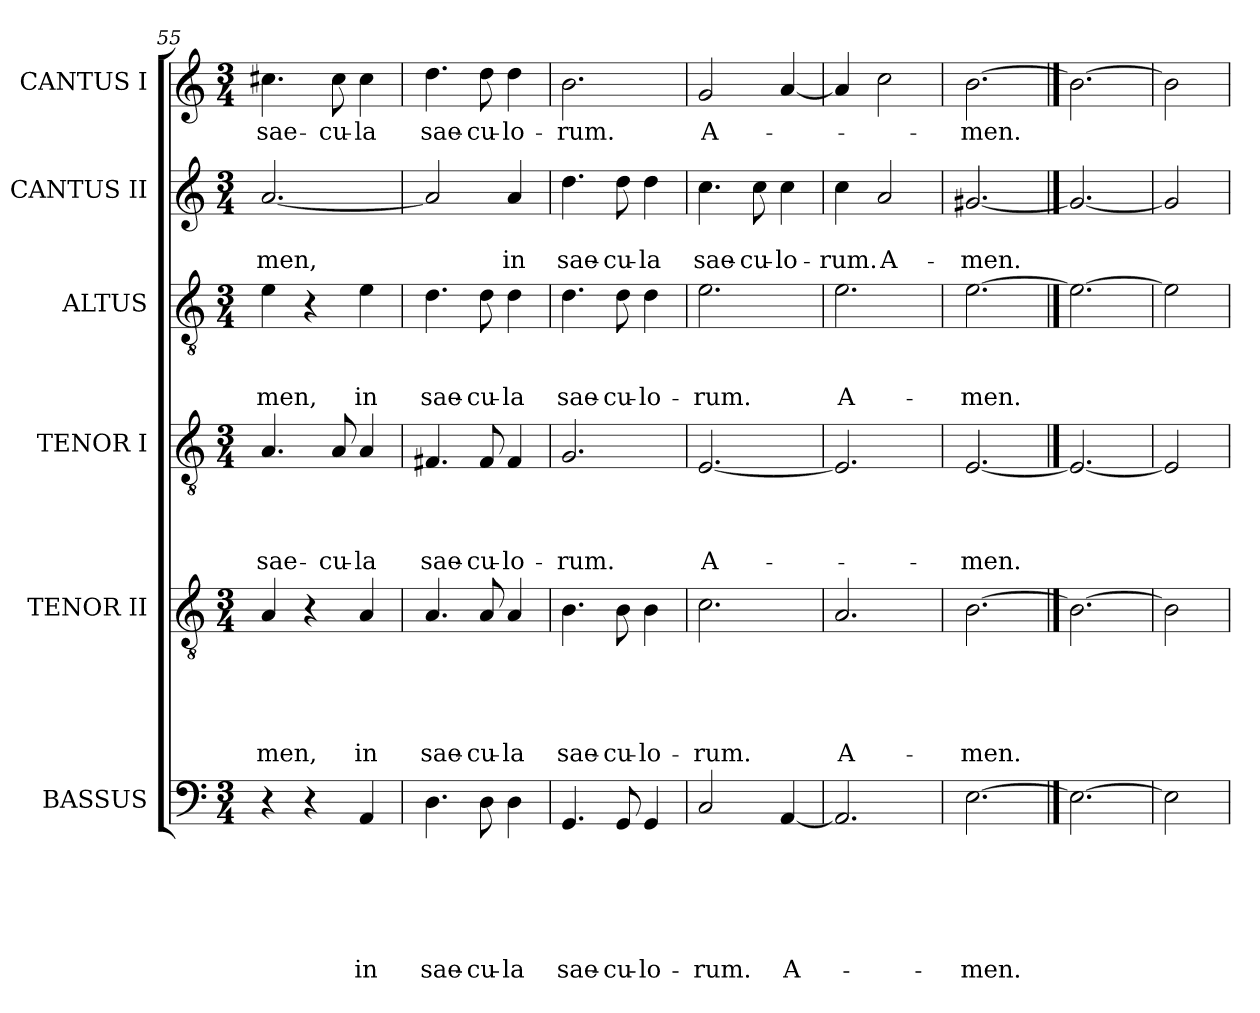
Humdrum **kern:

**kern	**text	**text	**text	**text	**text	**text	**kern	**text	**text	**text	**text	**text	**kern	**text	**text	**text	**text	**kern	**text	**text	**text	**kern	**text	**text	**kern	**text
*part6	*part6	*part6	*part6	*part6	*part6	*part6	*part5	*part5	*part5	*part5	*part5	*part5	*part4	*part4	*part4	*part4	*part4	*part3	*part3	*part3	*part3	*part2	*part2	*part2	*part1	*part1
*staff6	*staff6	*staff6	*staff6	*staff6	*staff6	*staff6	*staff5	*staff5	*staff5	*staff5	*staff5	*staff5	*staff4	*staff4	*staff4	*staff4	*staff4	*staff3	*staff3	*staff3	*staff3	*staff2	*staff2	*staff2	*staff1	*staff1
*I"BASSUS	*	*	*	*	*	*	*I"TENOR II	*	*	*	*	*	*I"TENOR I	*	*	*	*	*I"ALTUS	*	*	*	*I"CANTUS II	*	*	*I"CANTUS I	*
*clefF4	*	*	*	*	*	*	*clefGv2	*	*	*	*	*	*clefGv2	*	*	*	*	*clefGv2	*	*	*	*clefG2	*	*	*clefG2	*
*k[]	*	*	*	*	*	*	*k[]	*	*	*	*	*	*k[]	*	*	*	*	*k[]	*	*	*	*k[]	*	*	*k[]	*
*C:	*	*	*	*	*	*	*C:	*	*	*	*	*	*C:	*	*	*	*	*C:	*	*	*	*C:	*	*	*C:	*
*M3/4	*	*	*	*	*	*	*M3/4	*	*	*	*	*	*M3/4	*	*	*	*	*M3/4	*	*	*	*M3/4	*	*	*M3/4	*
=55	=55	=55	=55	=55	=55	=55	=55	=55	=55	=55	=55	=55	=55	=55	=55	=55	=55	=55	=55	=55	=55	=55	=55	=55	=55	=55
4r	.	.	.	.	.	.	4A/	.	.	.	.	-men,	4.A/	.	.	.	sae-	4e\	.	.	-men,	[2.a/	.	-men,	4.cc#X\	sae-
4r	.	.	.	.	.	.	4r	.	.	.	.	.	.	.	.	.	.	4r	.	.	.	.	.	.	.	.
.	.	.	.	.	.	.	.	.	.	.	.	.	8A/	.	.	.	-cu-	.	.	.	.	.	.	.	8cc#\	-cu-
4AA/	.	.	.	.	.	in	4A/	.	.	.	.	in	4A/	.	.	.	-la	4e\	.	.	in	.	.	.	4cc#\	-la
=56	=56	=56	=56	=56	=56	=56	=56	=56	=56	=56	=56	=56	=56	=56	=56	=56	=56	=56	=56	=56	=56	=56	=56	=56	=56	=56
4.D\	.	.	.	.	.	sae-	4.A/	.	.	.	.	sae-	4.F#X/	.	.	.	sae-	4.d\	.	.	sae-	2a/]	.	.	4.dd\	sae-
8D\	.	.	.	.	.	-cu-	8A/	.	.	.	.	-cu-	8F#/	.	.	.	-cu-	8d\	.	.	-cu-	.	.	.	8dd\	-cu-
4D\	.	.	.	.	.	-la	4A/	.	.	.	.	-la	4F#/	.	.	.	-lo-	4d\	.	.	-la	4a/	.	in	4dd\	-lo-
=57	=57	=57	=57	=57	=57	=57	=57	=57	=57	=57	=57	=57	=57	=57	=57	=57	=57	=57	=57	=57	=57	=57	=57	=57	=57	=57
4.GG/	.	.	.	.	.	sae-	4.B\	.	.	.	.	sae-	2.G/	.	.	.	-rum.	4.d\	.	.	sae-	4.dd\	.	sae-	2.b\	-rum.
8GG/	.	.	.	.	.	-cu-	8B\	.	.	.	.	-cu-	.	.	.	.	.	8d\	.	.	-cu-	8dd\	.	-cu-	.	.
4GG/	.	.	.	.	.	-lo-	4B\	.	.	.	.	-lo-	.	.	.	.	.	4d\	.	.	-lo-	4dd\	.	-la	.	.
=58	=58	=58	=58	=58	=58	=58	=58	=58	=58	=58	=58	=58	=58	=58	=58	=58	=58	=58	=58	=58	=58	=58	=58	=58	=58	=58
2C/	.	.	.	.	.	-rum.	2.c\	.	.	.	.	-rum.	[2.E/	.	.	.	A-	2.e\	.	.	-rum.	4.cc\	.	sae-	2g/	A-
.	.	.	.	.	.	.	.	.	.	.	.	.	.	.	.	.	.	.	.	.	.	8cc\	.	-cu-	.	.
[4AA/	.	.	.	.	.	A-	.	.	.	.	.	.	.	.	.	.	.	.	.	.	.	4cc\	.	-lo-	[4a/	.
=59	=59	=59	=59	=59	=59	=59	=59	=59	=59	=59	=59	=59	=59	=59	=59	=59	=59	=59	=59	=59	=59	=59	=59	=59	=59	=59
2.AA/]	.	.	.	.	.	.	2.A/	.	.	.	.	A-	2.E/]	.	.	.	.	2.e\	.	.	A-	4cc\	.	-rum.	4a/]	.
.	.	.	.	.	.	.	.	.	.	.	.	.	.	.	.	.	.	.	.	.	.	2a/	.	A-	2cc\	.
=60	=60	=60	=60	=60	=60	=60	=60	=60	=60	=60	=60	=60	=60	=60	=60	=60	=60	=60	=60	=60	=60	=60	=60	=60	=60	=60
[2.E	.	.	.	.	.	-men.	[2.B	.	.	.	.	-men.	[2.E	.	.	.	-men.	[2.e	.	.	-men.	[2.g#X	.	-men.	[2.b	-men.
==61	==61	==61	==61	==61	==61	==61	==61	==61	==61	==61	==61	==61	==61	==61	==61	==61	==61	==61	==61	==61	==61	==61	==61	==61	==61	==61
2.E_	.	.	.	.	.	.	2.B_	.	.	.	.	.	2.E_	.	.	.	.	2.e_	.	.	.	2.g#_	.	.	2.b_	.
=62	=62	=62	=62	=62	=62	=62	=62	=62	=62	=62	=62	=62	=62	=62	=62	=62	=62	=62	=62	=62	=62	=62	=62	=62	=62	=62
2E]	.	.	.	.	.	.	2B]	.	.	.	.	.	2E]	.	.	.	.	2e]	.	.	.	2g#]	.	.	2b]	.
=	=	=	=	=	=	=	=	=	=	=	=	=	=	=	=	=	=	=	=	=	=	=	=	=	=	=
*-	*-	*-	*-	*-	*-	*-	*-	*-	*-	*-	*-	*-	*-	*-	*-	*-	*-	*-	*-	*-	*-	*-	*-	*-	*-	*-
